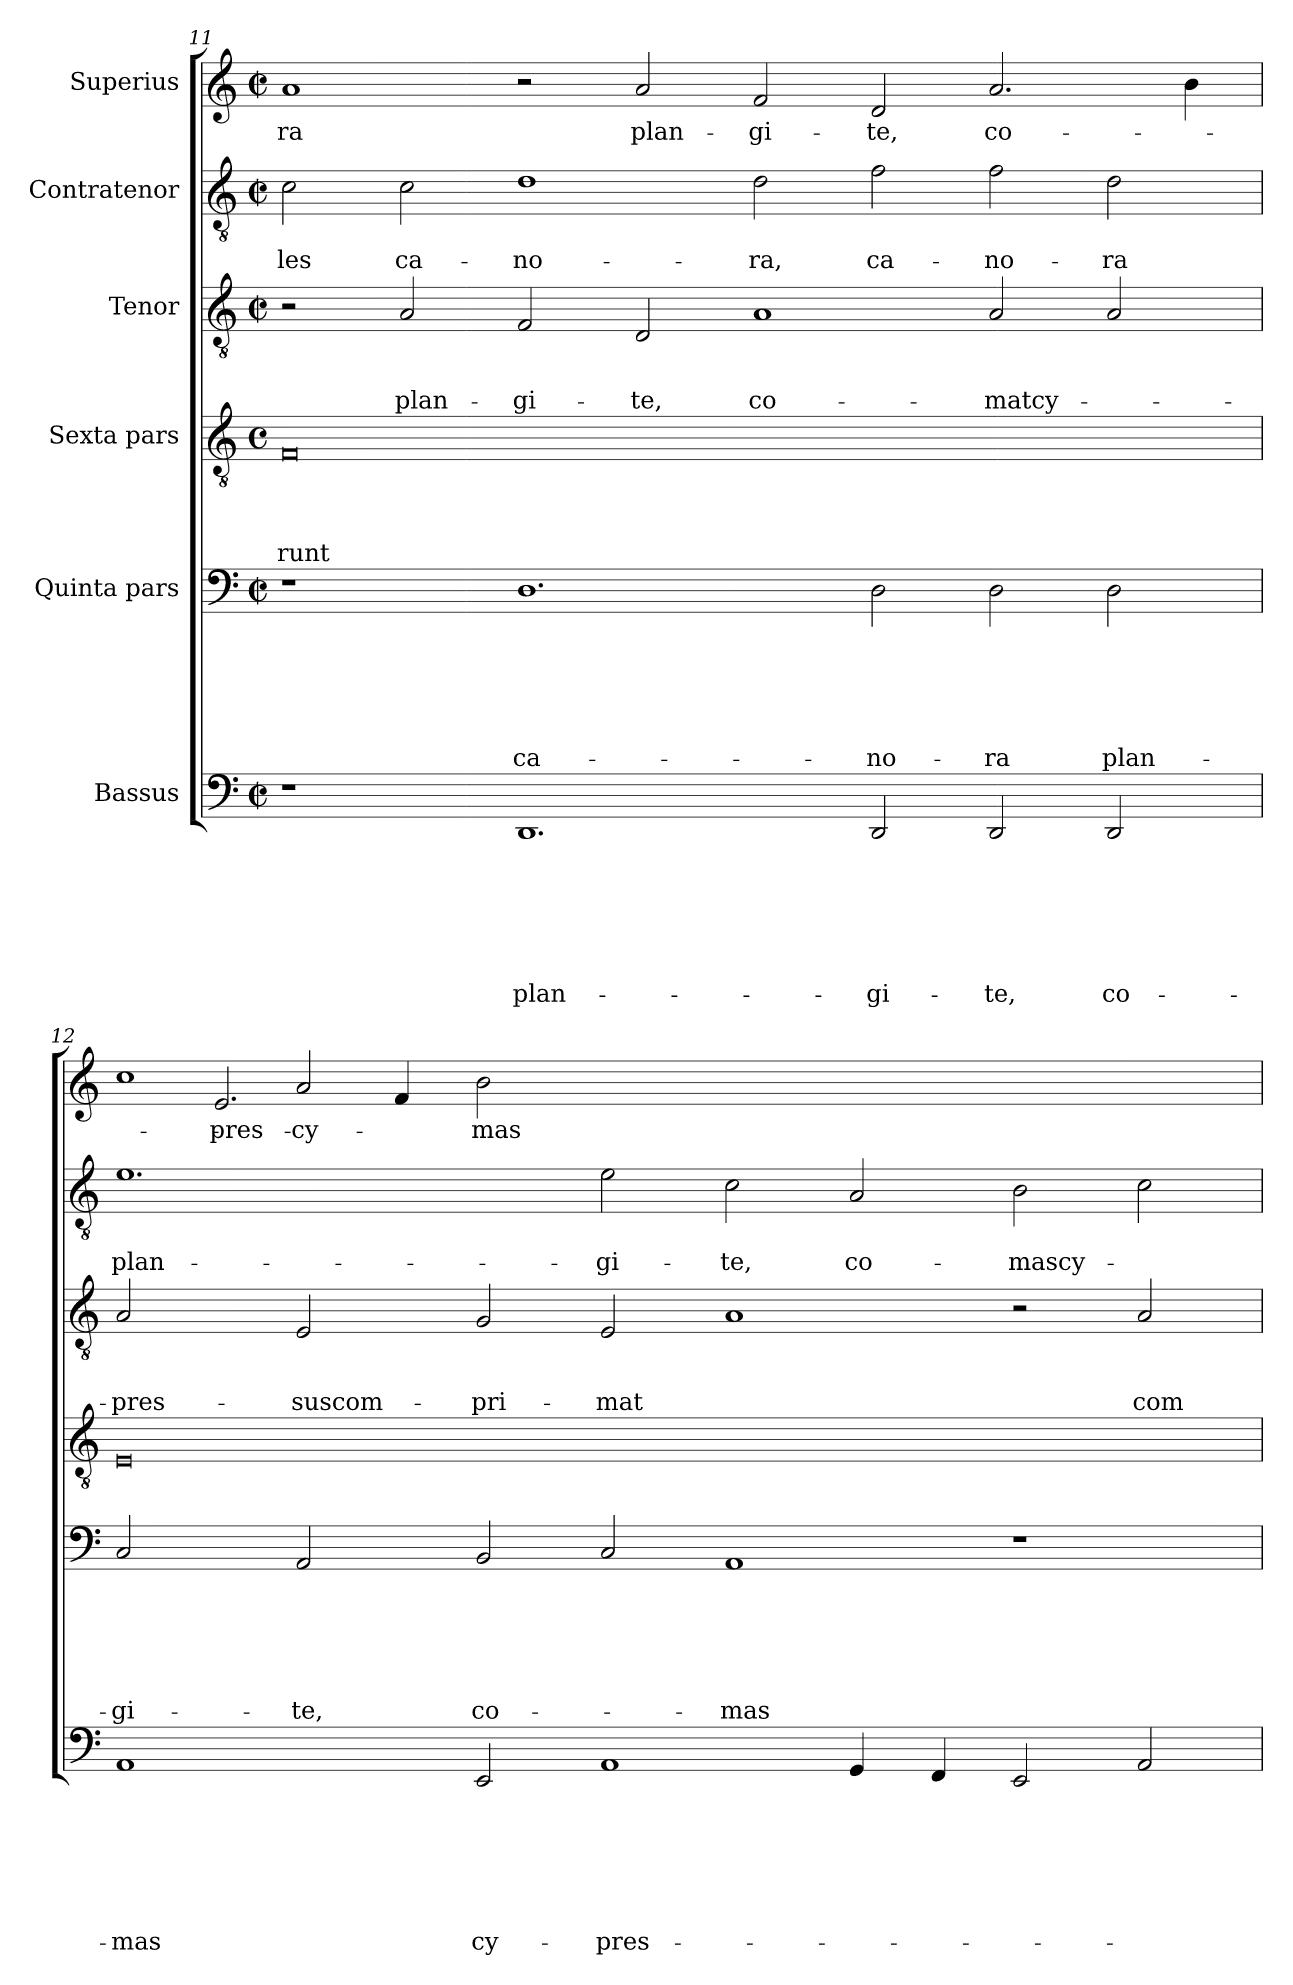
**kern	**text	**text	**text	**text	**text	**text	**text	**kern	**text	**text	**text	**text	**text	**text	**kern	**text	**text	**text	**text	**kern	**text	**text	**text	**kern	**text	**text	**kern	**text
*part6	*part6	*part6	*part6	*part6	*part6	*part6	*part6	*part5	*part5	*part5	*part5	*part5	*part5	*part5	*part4	*part4	*part4	*part4	*part4	*part3	*part3	*part3	*part3	*part2	*part2	*part2	*part1	*part1
*staff6	*staff6	*staff6	*staff6	*staff6	*staff6	*staff6	*staff6	*staff5	*staff5	*staff5	*staff5	*staff5	*staff5	*staff5	*staff4	*staff4	*staff4	*staff4	*staff4	*staff3	*staff3	*staff3	*staff3	*staff2	*staff2	*staff2	*staff1	*staff1
*I"Bassus	*	*	*	*	*	*	*	*I"Quinta pars	*	*	*	*	*	*	*I"Sexta pars	*	*	*	*	*I"Tenor	*	*	*	*I"Contratenor	*	*	*I"Superius	*
*clefF4	*	*	*	*	*	*	*	*clefF4	*	*	*	*	*	*	*clefGv2	*	*	*	*	*clefGv2	*	*	*	*clefGv2	*	*	*clefG2	*
*k[]	*	*	*	*	*	*	*	*k[]	*	*	*	*	*	*	*k[]	*	*	*	*	*k[]	*	*	*	*k[]	*	*	*k[]	*
*C:	*	*	*	*	*	*	*	*C:	*	*	*	*	*	*	*C:	*	*	*	*	*C:	*	*	*	*C:	*	*	*C:	*
*M2/2	*	*	*	*	*	*	*	*M2/2	*	*	*	*	*	*	*M4/4	*	*	*	*	*M2/2	*	*	*	*M2/2	*	*	*M2/2	*
*met(c|)	*	*	*	*	*	*	*	*met(c|)	*	*	*	*	*	*	*met(c)	*	*	*	*	*met(c|)	*	*	*	*met(c|)	*	*	*met(c|)	*
=11	=11	=11	=11	=11	=11	=11	=11	=11	=11	=11	=11	=11	=11	=11	=11	=11	=11	=11	=11	=11	=11	=11	=11	=11	=11	=11	=11	=11
!	!	!	!	!	!	!	!	!	!	!	!	!	!	!	!	!	!	!	!LO:LY:b	!	!	!	!	!	!	!LO:LY:b	!	!LO:LY:b
1r	.	.	.	.	.	.	.	1r	.	.	.	.	.	.	0F	.	.	.	-runt	2r	.	.	.	2c\	.	-les	1a	-ra
!	!	!	!	!	!	!	!	!	!	!	!	!	!	!	!	!	!	!	!	!	!	!	!LO:LY:b	!	!	!LO:LY:b	!	!
.	.	.	.	.	.	.	.	.	.	.	.	.	.	.	.	.	.	.	.	2A/	.	.	plan-	2c\	.	ca-	.	.
!	!	!	!	!	!	!	!LO:LY:b	!	!	!	!	!	!	!LO:LY:b	!	!	!	!	!	!	!	!	!LO:LY:b:rj	!	!	!LO:LY:b	!	!
1.DD	.	.	.	.	.	.	plan-	1.D	.	.	.	.	.	ca-	.	.	.	.	.	2F/	.	.	-gi-	1d	.	-no-	2r	.
!	!	!	!	!	!	!	!	!	!	!	!	!	!	!	!	!	!	!	!	!	!	!	!LO:LY:b	!	!	!	!	!LO:LY:b
.	.	.	.	.	.	.	.	.	.	.	.	.	.	.	.	.	.	.	.	2D/	.	.	-te,	.	.	.	2a/	plan-
!	!	!	!	!	!	!	!	!	!	!	!	!	!	!	!	!	!	!	!	!	!	!	!LO:LY:b	!	!	!LO:LY:b	!	!LO:LY:b:rj
.	.	.	.	.	.	.	.	.	.	.	.	.	.	.	0ryy	.	.	.	.	1A	.	.	co-	2d\	.	-ra,	2f/	-gi-
!	!	!	!	!	!	!	!LO:LY:b	!	!	!	!	!	!	!LO:LY:b	!	!	!	!	!	!	!	!	!	!	!	!LO:LY:b	!	!LO:LY:b
2DD/	.	.	.	.	.	.	-gi-	2D\	.	.	.	.	.	-no-	.	.	.	.	.	.	.	.	.	2f\	.	ca-	2d/	-te,
!	!	!	!	!	!	!	!LO:LY:b	!	!	!	!	!	!	!LO:LY:b	!	!	!	!	!	!	!	!	!LO:LY:b	!	!	!LO:LY:b	!	!LO:LY:b
2DD/	.	.	.	.	.	.	-te,	2D\	.	.	.	.	.	-ra	.	.	.	.	.	2A/	.	.	-matcy-	2f\	.	-no-	2.a/	co-
!	!	!	!	!	!	!	!LO:LY:b	!	!	!	!	!	!	!LO:LY:b	!	!	!	!	!	!	!	!	!	!	!	!LO:LY:b:rj	!	!
2DD/	.	.	.	.	.	.	co-	2D\	.	.	.	.	.	plan-	.	.	.	.	.	2A/	.	.	.	2d\	.	-ra	.	.
.	.	.	.	.	.	.	.	.	.	.	.	.	.	.	.	.	.	.	.	.	.	.	.	.	.	.	4b\	.
!!LO:LB:g=z
=12	=12	=12	=12	=12	=12	=12	=12	=12	=12	=12	=12	=12	=12	=12	=12	=12	=12	=12	=12	=12	=12	=12	=12	=12	=12	=12	=12	=12
!	!	!	!	!	!	!	!LO:LY:b	!	!	!	!	!	!	!LO:LY:b	!	!	!	!	!	!	!	!	!LO:LY:b	!	!	!LO:LY:b	!	!
*	*	*	*	*	*	*	*	*	*	*	*	*	*	*	*	*	*	*	*	*	*	*	*	*	*	*	*^	*
*	*	*	*	*	*	*	*	*	*	*	*	*	*	*	*	*	*	*	*	*	*	*	*	*	*	*	*	*^	*
*	*	*	*	*	*	*	*	*	*	*	*	*	*	*	*	*	*	*	*	*	*	*	*	*	*	*	*	*	*^	*
1AA	.	.	.	.	.	.	-mas	2C/	.	.	.	.	.	-gi-	0E	.	.	.	.	2A/	.	.	-pres-	1.e	.	plan-	32ryy	1cc	2ryy	4ryy	.
.	.	.	.	.	.	.	.	.	.	.	.	.	.	.	.	.	.	.	.	.	.	.	.	.	.	.	2ryy	.	.	.	.
!	!	!	!	!	!	!	!	!	!	!	!	!	!	!	!	!	!	!	!	!	!	!	!	!	!	!	!	!	!	!	!LO:LY:b
.	.	.	.	.	.	.	.	.	.	.	.	.	.	.	.	.	.	.	.	.	.	.	.	.	.	.	.	.	.	2.e/	-pres-
!	!	!	!	!	!	!	!	!	!	!	!	!	!	!LO:LY:b	!	!	!	!	!	!	!	!	!LO:LY:b	!	!	!	!	!	!	!	!LO:LY:b
.	.	.	.	.	.	.	.	2AA/	.	.	.	.	.	-te,	.	.	.	.	.	2E/	.	.	-suscom-	.	.	.	.	.	2a/	.	cy-
.	.	.	.	.	.	.	.	.	.	.	.	.	.	.	.	.	.	.	.	.	.	.	.	.	.	.	8..ryy	.	.	.	.
.	.	.	.	.	.	.	.	.	.	.	.	.	.	.	.	.	.	.	.	.	.	.	.	.	.	.	4f/	.	.	.	.
!	!	!	!	!	!	!	!LO:LY:b	!	!	!	!	!	!	!LO:LY:b	!	!	!	!	!	!	!	!	!LO:LY:b	!	!	!	!	!	!	!	!LO:LY:b
2EE/	.	.	.	.	.	.	cy-	2BB/	.	.	.	.	.	co-	.	.	.	.	.	2G/	.	.	-pri-	.	.	.	0ryy	2b\	0ryy	0ryy	-mas
!	!	!	!	!	!	!	!LO:LY:b	!	!	!	!	!	!	!	!	!	!	!	!	!	!	!	!LO:LY:b	!	!	!LO:LY:b	!	!	!	!	!
1AA	.	.	.	.	.	.	-pres-	2C/	.	.	.	.	.	.	.	.	.	.	.	2E/	.	.	-mat	2e\	.	-gi-	.	0ryy	.	.	.
!	!	!	!	!	!	!	!	!	!	!	!	!	!	!LO:LY:b	!	!	!	!	!	!	!	!	!	!	!	!LO:LY:b	!	!	!	!	!
.	.	.	.	.	.	.	.	1AA	.	.	.	.	.	-mas	0ryy	.	.	.	.	1A	.	.	.	2c\	.	-te,	.	.	.	.	.
!	!	!	!	!	!	!	!	!	!	!	!	!	!	!	!	!	!	!	!	!	!	!	!	!	!	!LO:LY:b	!	!	!	!	!
4GG/	.	.	.	.	.	.	.	.	.	.	.	.	.	.	.	.	.	.	.	.	.	.	.	2A/	.	co-	.	.	.	.	.
4FF/	.	.	.	.	.	.	.	.	.	.	.	.	.	.	.	.	.	.	.	.	.	.	.	.	.	.	.	.	.	.	.
!	!	!	!	!	!	!	!	!	!	!	!	!	!	!	!	!	!	!	!	!	!	!	!	!	!	!LO:LY:b	!	!	!	!	!
2EE/	.	.	.	.	.	.	.	1r	.	.	.	.	.	.	.	.	.	.	.	2r	.	.	.	2B\	.	-mascy-	2ryy	.	2ryy	2ryy	.
!	!	!	!	!	!	!	!	!	!	!	!	!	!	!	!	!	!	!	!	!	!	!	!LO:LY:b	!	!	!	!	!	!	!	!
2AA/	.	.	.	.	.	.	.	.	.	.	.	.	.	.	.	.	.	.	.	2A/	.	.	com	2c\	.	.	2ryy	2ryy	2ryy	2ryy	.
*	*	*	*	*	*	*	*	*	*	*	*	*	*	*	*	*	*	*	*	*	*	*	*	*	*	*	*v	*v	*v	*v	*
=	=	=	=	=	=	=	=	=	=	=	=	=	=	=	=	=	=	=	=	=	=	=	=	=	=	=	=	=
*-	*-	*-	*-	*-	*-	*-	*-	*-	*-	*-	*-	*-	*-	*-	*-	*-	*-	*-	*-	*-	*-	*-	*-	*-	*-	*-	*-	*-
